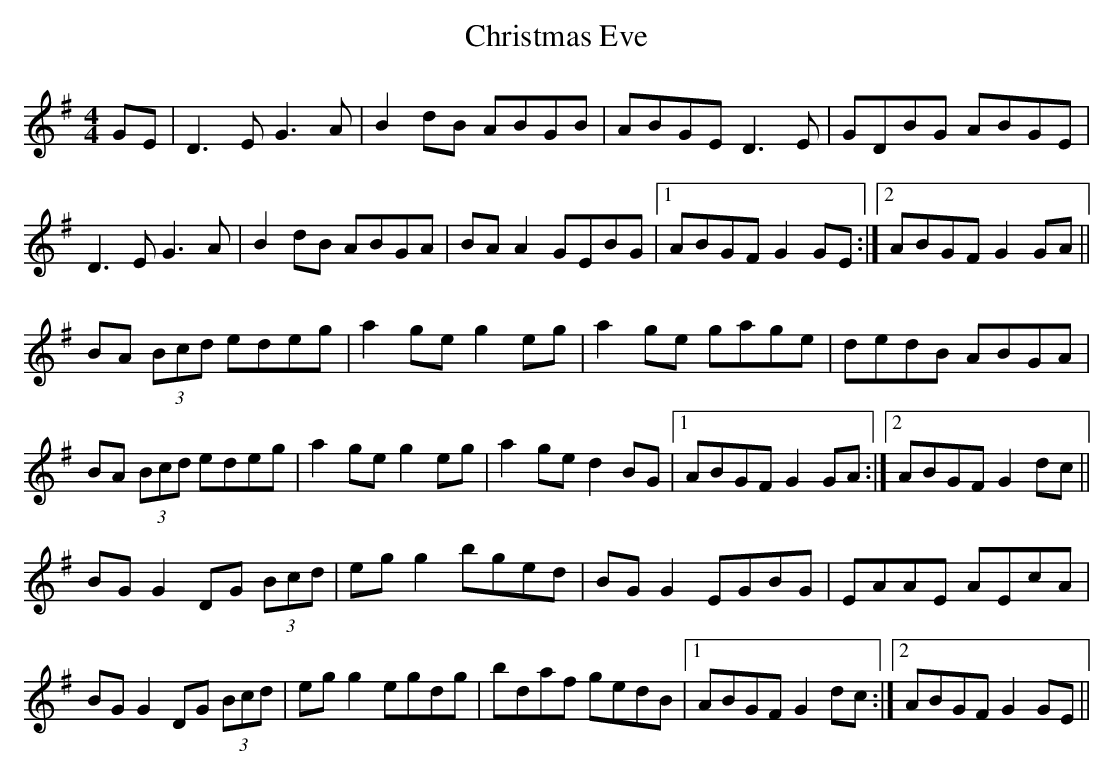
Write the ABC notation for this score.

X:1
T:Christmas Eve
M:4/4
L:1/8
K:G
GE|D3 E G3 A|B2 dB ABGB|ABGE D3 E|GDBG ABGE|
D3 E G3 A|B2 dB ABGA|BA A2 GEBG|1 ABGF G2 GE :|2 ABGF G2 GA||
BA (3Bcd edeg|a2 ge g2 eg|a2 ge gage|dedB ABGA|
BA (3Bcd edeg|a2 ge g2 eg|a2 ge d2 BG|1 ABGF G2 GA :|2 ABGF G2 dc||
BG G2 DG (3Bcd|eg g2 bged|BG G2 EGBG|EAAE AEcA|
BG G2 DG (3Bcd|eg g2 egdg|bdaf gedB|1 ABGF G2 dc :|2 ABGF G2 GE ||
